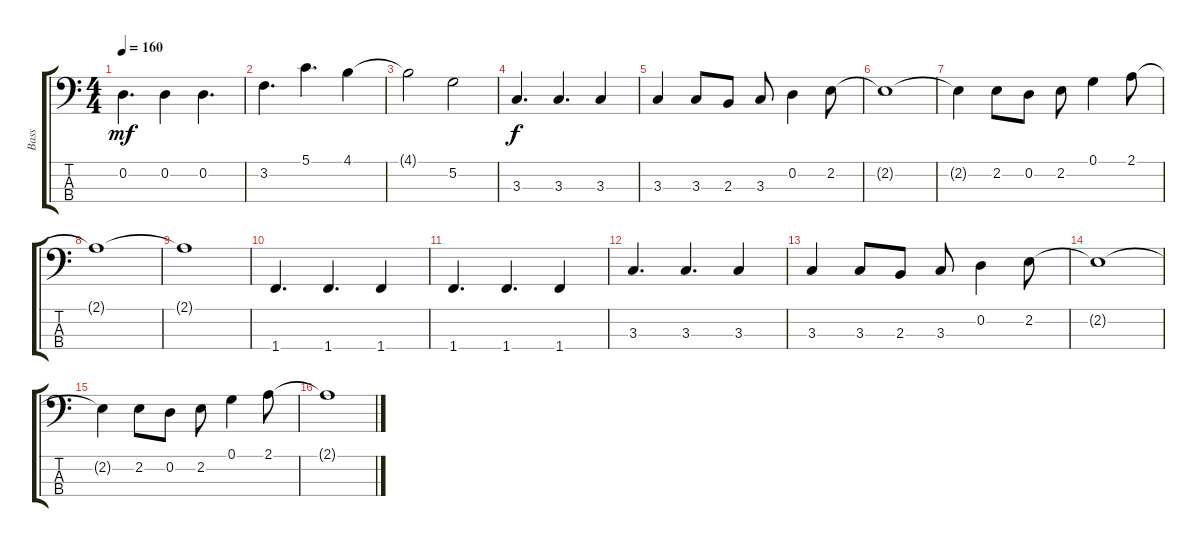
\track ("Bass" "Bass") {instrument electricbassfinger}
\staff {score tabs}
\tuning (G2 D2 A1 E1) {hide}
\ts (4 4)
\tempo 160
\clef f4
\ks c
0.2.4{d dy mf} 0.2.4 0.2.4{d} |
3.2.4{d} 5.1.4{d} 4.1.4 |
4.1{t}.2 5.2.2 |
3.3.4{d dy f} 3.3.4{d} 3.3.4 |
3.3.4 3.3.8 2.3.8 3.3.8 0.2.4 2.2.8 |
2.2{t}.1 |
2.2{t}.4 2.2.8 0.2.8 2.2.8 0.1.4 2.1.8 |
2.1{t}.1 |
2.1{t}.1 |
1.4.4{d} 1.4.4{d} 1.4.4 |
1.4.4{d} 1.4.4{d} 1.4.4 |
3.3.4{d} 3.3.4{d} 3.3.4 |
3.3.4 3.3.8 2.3.8 3.3.8 0.2.4 2.2.8 |
2.2{t}.1 |
2.2{t}.4 2.2.8 0.2.8 2.2.8 0.1.4 2.1.8 |
2.1{t}.1
